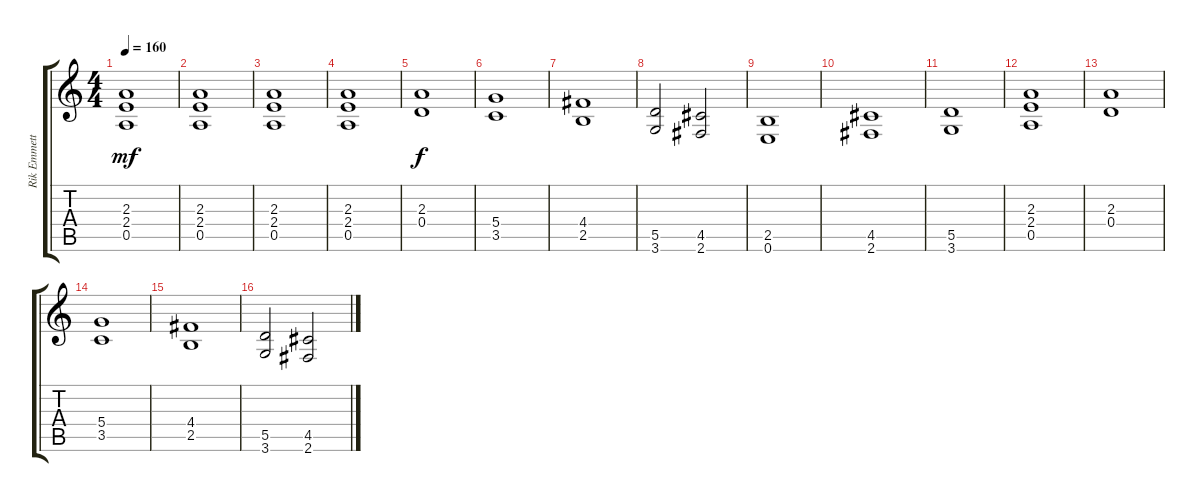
\track ("Rik Emmett- Rythm  Guitars" "Rik Emmett") {instrument acousticguitarsteel}
\staff {score tabs}
\tuning (E4 B3 G3 D3 A2 E2) {hide}
\ts (4 4)
\tempo 160
\clef g2
\ks c
(2.3 2.4 0.5).1{dy mf} |
(2.3 2.4 0.5).1 |
(2.3 2.4 0.5).1 |
(2.3 2.4 0.5).1 |
(2.3 0.4).1{dy f} |
(5.4 3.5).1 |
(4.4 2.5).1 |
(5.5 3.6).2 (4.5 2.6).2 |
(2.5 0.6).1 |
(4.5 2.6).1 |
(5.5 3.6).1 |
(2.3 2.4 0.5).1 |
(2.3 0.4).1 |
(5.4 3.5).1 |
(4.4 2.5).1 |
(5.5 3.6).2 (4.5 2.6).2
